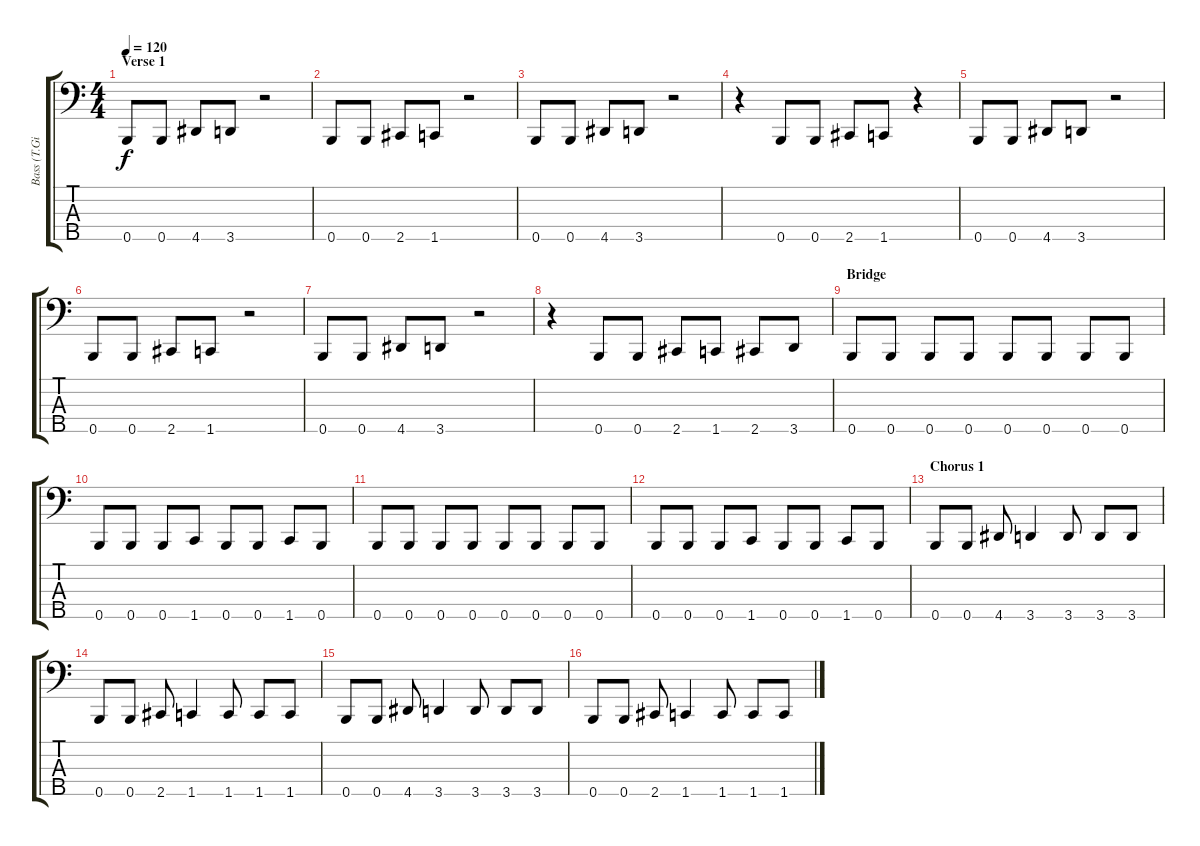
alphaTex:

\track ("Bass (T.Giessler)" "Bass (T.Gi") {instrument electricbasspick}
\staff {score tabs}
\tuning (G2 D2 A1 E1 B0) {hide}
\ts (4 4)
\section ("" "Verse 1")
\tempo 120
\clef f4
\ks c
0.5.8{dy f} 0.5.8 4.5.8 3.5.8 r.2 |
0.5.8 0.5.8 2.5.8 1.5.8 r.2 |
0.5.8 0.5.8 4.5.8 3.5.8 r.2 |
r.4 0.5.8 0.5.8 2.5.8 1.5.8 r.4 |
0.5.8 0.5.8 4.5.8 3.5.8 r.2 |
0.5.8 0.5.8 2.5.8 1.5.8 r.2 |
0.5.8 0.5.8 4.5.8 3.5.8 r.2 |
r.4 0.5.8 0.5.8 2.5.8 1.5.8 2.5.8 3.5.8 |
\section ("" "Bridge")
0.5.8 0.5.8 0.5.8 0.5.8 0.5.8 0.5.8 0.5.8 0.5.8 |
0.5.8 0.5.8 0.5.8 1.5.8 0.5.8 0.5.8 1.5.8 0.5.8 |
0.5.8 0.5.8 0.5.8 0.5.8 0.5.8 0.5.8 0.5.8 0.5.8 |
0.5.8 0.5.8 0.5.8 1.5.8 0.5.8 0.5.8 1.5.8 0.5.8 |
\section ("" "Chorus 1")
0.5.8 0.5.8 4.5.8 3.5.4 3.5.8 3.5.8 3.5.8 |
0.5.8 0.5.8 2.5.8 1.5.4 1.5.8 1.5.8 1.5.8 |
0.5.8 0.5.8 4.5.8 3.5.4 3.5.8 3.5.8 3.5.8 |
0.5.8 0.5.8 2.5.8 1.5.4 1.5.8 1.5.8 1.5.8
